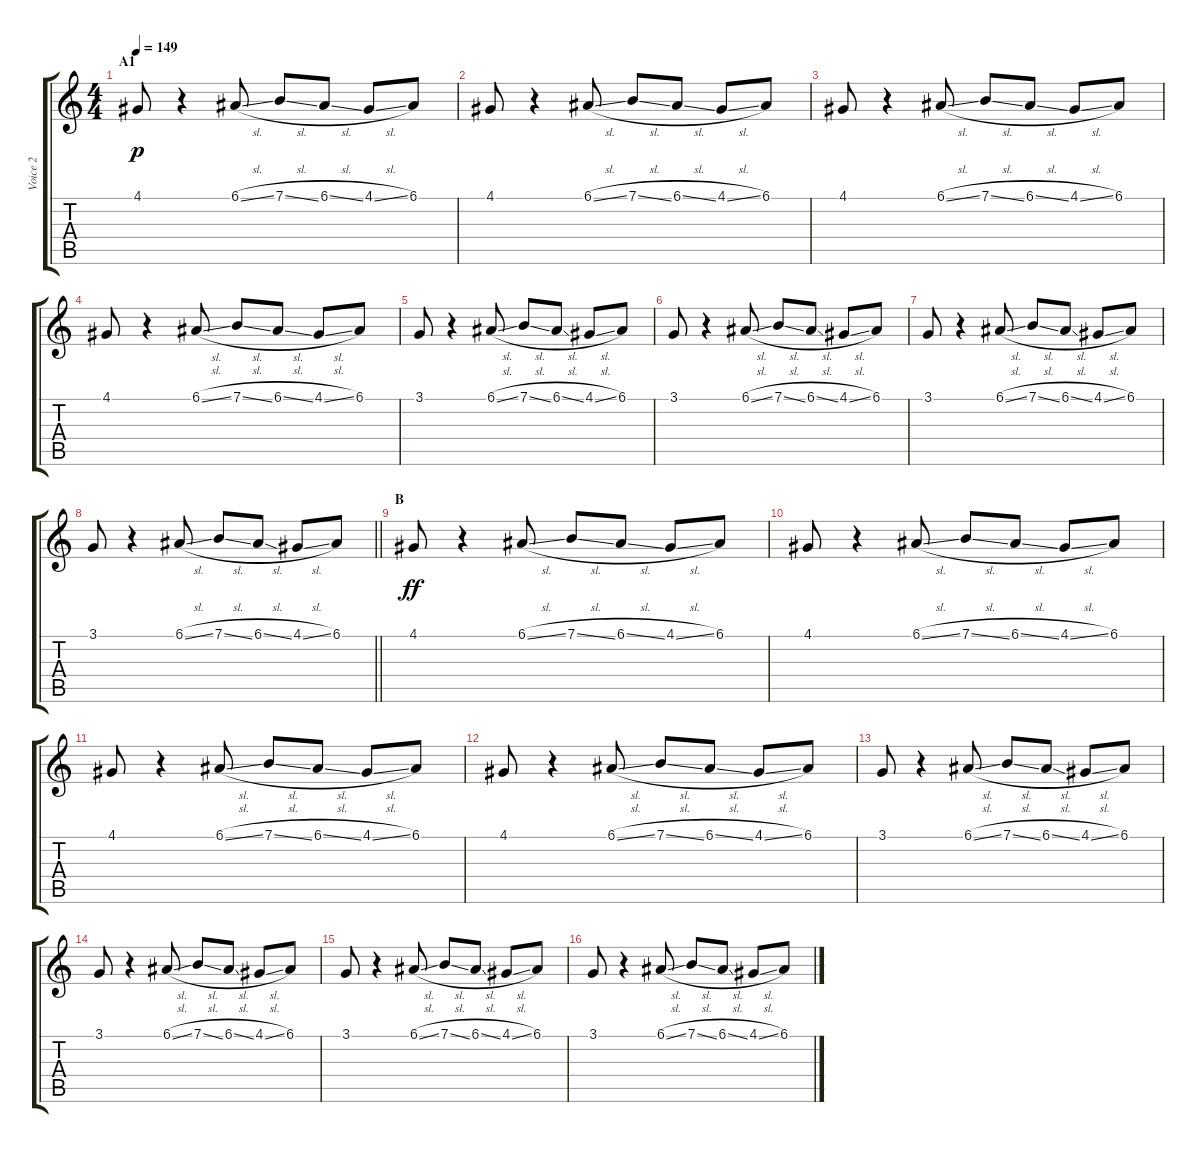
\track ("Voice 2" "Voice 2") {instrument choiraahs}
\staff {score tabs}
\tuning (E4 B3 G3 D3 A2 E2) {hide}
\ts (4 4)
\section ("" "A1")
\tempo 149
\clef g2
\ks c
4.1.8{dy p} r.4 6.1{sl}.8 7.1{sl}.8 6.1{sl}.8 4.1{sl}.8 6.1.8 |
4.1.8 r.4 6.1{sl}.8 7.1{sl}.8 6.1{sl}.8 4.1{sl}.8 6.1.8 |
4.1.8 r.4 6.1{sl}.8 7.1{sl}.8 6.1{sl}.8 4.1{sl}.8 6.1.8 |
4.1.8 r.4 6.1{sl}.8 7.1{sl}.8 6.1{sl}.8 4.1{sl}.8 6.1.8 |
3.1.8 r.4 6.1{sl}.8 7.1{sl}.8 6.1{sl}.8 4.1{sl}.8 6.1.8 |
3.1.8 r.4 6.1{sl}.8 7.1{sl}.8 6.1{sl}.8 4.1{sl}.8 6.1.8 |
3.1.8 r.4 6.1{sl}.8 7.1{sl}.8 6.1{sl}.8 4.1{sl}.8 6.1.8 |
\barLineRight lightlight
3.1.8 r.4 6.1{sl}.8 7.1{sl}.8 6.1{sl}.8 4.1{sl}.8 6.1.8 |
\section ("" "B")
4.1.8{dy ff} r.4 6.1{sl}.8 7.1{sl}.8 6.1{sl}.8 4.1{sl}.8 6.1.8 |
4.1.8 r.4 6.1{sl}.8 7.1{sl}.8 6.1{sl}.8 4.1{sl}.8 6.1.8 |
4.1.8 r.4 6.1{sl}.8 7.1{sl}.8 6.1{sl}.8 4.1{sl}.8 6.1.8 |
4.1.8 r.4 6.1{sl}.8 7.1{sl}.8 6.1{sl}.8 4.1{sl}.8 6.1.8 |
3.1.8 r.4 6.1{sl}.8 7.1{sl}.8 6.1{sl}.8 4.1{sl}.8 6.1.8 |
3.1.8 r.4 6.1{sl}.8 7.1{sl}.8 6.1{sl}.8 4.1{sl}.8 6.1.8 |
3.1.8 r.4 6.1{sl}.8 7.1{sl}.8 6.1{sl}.8 4.1{sl}.8 6.1.8 |
3.1.8 r.4 6.1{sl}.8 7.1{sl}.8 6.1{sl}.8 4.1{sl}.8 6.1.8
